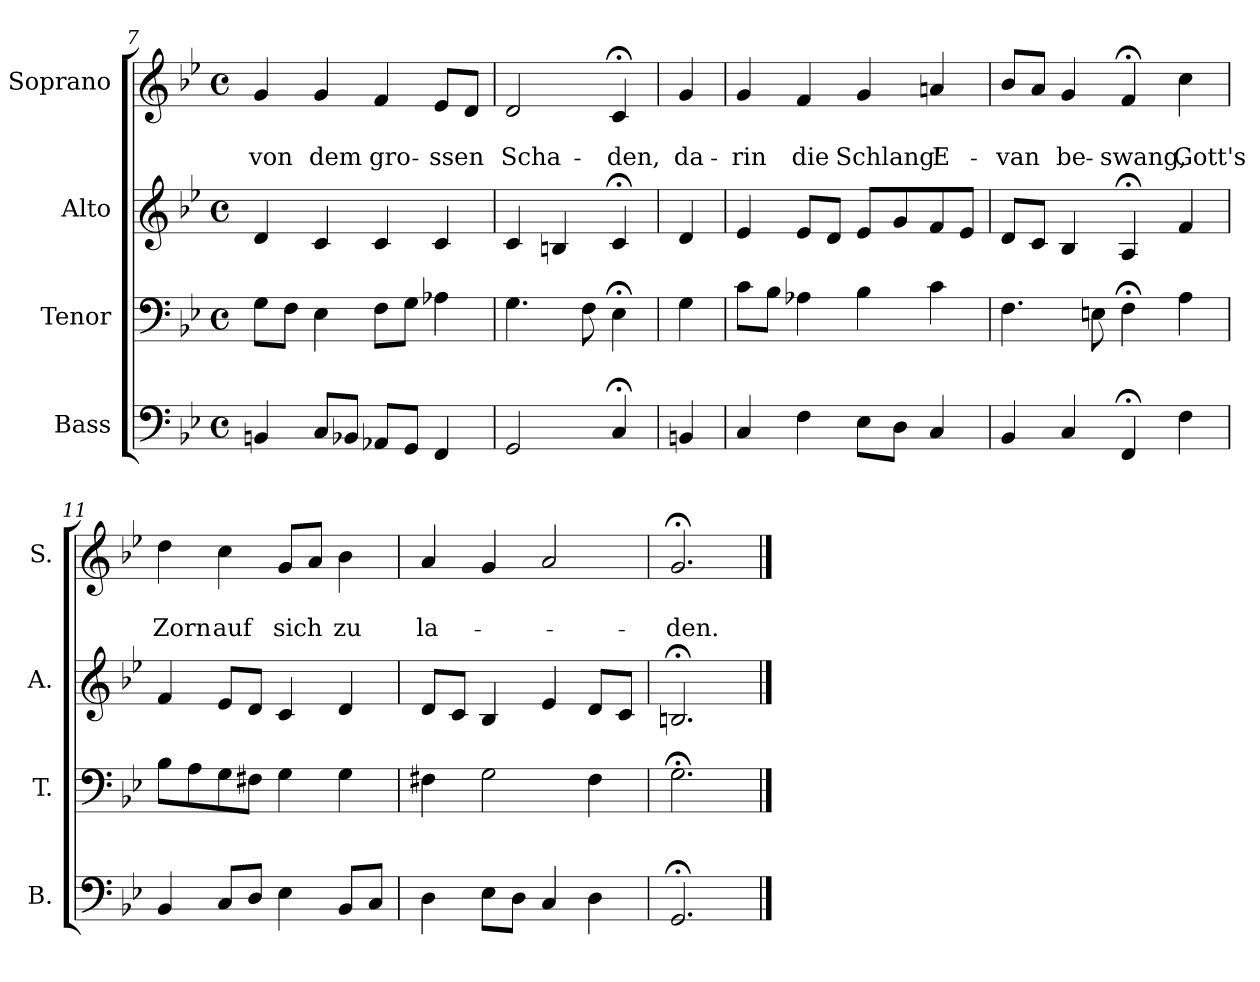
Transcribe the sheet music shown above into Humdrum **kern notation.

**kern	**kern	**kern	**kern	**text	**text
*part4	*part3	*part2	*part1	*part1	*part1
*staff4	*staff3	*staff2	*staff1	*staff1	*staff1
*I"Bass	*I"Tenor	*I"Alto	*I"Soprano	*	*
*I'B.	*I'T.	*I'A.	*I'S.	*	*
*clefF4	*clefF4	*clefG2	*clefG2	*	*
*k[b-e-]	*k[b-e-]	*k[b-e-]	*k[b-e-]	*	*
*B-:	*B-:	*B-:	*g:	*	*
*M4/4	*M4/4	*M4/4	*M4/4	*	*
*met(c)	*met(c)	*met(c)	*met(c)	*	*
=7	=7	=7	=7	=7	=7
4BBn/	8G\L	4d/	4g/	.	von
.	8F\J	.	.	.	.
8C/L	4E-\	4c/	4g/	.	dem
8BB-X/J	.	.	.	.	.
8AA-X/L	8F\L	4c/	4f/	.	gro-
8GG/J	8G\J	.	.	.	.
4FF/	4A-X\	4c/	8e-/L	.	-ssen
.	.	.	8d/J	.	.
=8	=8	=8	=8	=8	=8
2GG/	4.G\	4c/	2d/	.	Scha-
.	.	4Bn/	.	.	.
.	8F\	.	.	.	.
4C;</	4E-;<\	4c;</	4c;</	.	-den,
!!LO:PB:g=z
=8a	=8a	=8a	=8a	=8a	=8a
4BBn/	4G\	4d/	4g/	.	da-
=9	=9	=9	=9	=9	=9
4C/	8c\L	4e-/	4g/	.	-rin
.	8B-\J	.	.	.	.
4F\	4A-X\	8e-/L	4f/	.	die
.	.	8d/J	.	.	.
8E-\L	4B-\	8e-/L	4g/	.	Schlang'
8D\J	.	8g/	.	.	.
4C/	4c\	8f/	4an/	.	E-
.	.	8e-/J	.	.	.
=10	=10	=10	=10	=10	=10
4BB-/	4.F\	8d/L	8b-/L	.	-van
.	.	8c/J	8a/J	.	.
4C/	.	4B-/	4g/	.	be-
.	8En\	.	.	.	.
4FF;</	4F;<\	4A;</	4f;</	.	-swang,
4F\	4A\	4f/	4cc\	.	Gott's
=11	=11	=11	=11	=11	=11
4BB-/	8B-\L	4f/	4dd\	.	Zorn
.	8A\	.	.	.	.
8C/L	8G\	8e-/L	4cc\	.	auf
8D/J	8F#X\J	8d/J	.	.	.
4E-\	4G\	4c/	8g/L	.	sich
.	.	.	8a/J	.	.
8BB-/L	4G\	4d/	4b-\	.	zu
8C/J	.	.	.	.	.
=12	=12	=12	=12	=12	=12
4D\	4F#X\	8d/L	4a/	.	la-
.	.	8c/J	.	.	.
8E-\L	2G\	4B-/	4g/	.	.
8D\J	.	.	.	.	.
4C/	.	4e-/	2a/	.	.
4D\	4F#\	8d/L	.	.	.
.	.	8c/J	.	.	.
=13	=13	=13	=13	=13	=13
2.GG;</	2.G;<\	2.Bn;</	2.g;</	.	-den.
==	==	==	==	==	==
*-	*-	*-	*-	*-	*-
